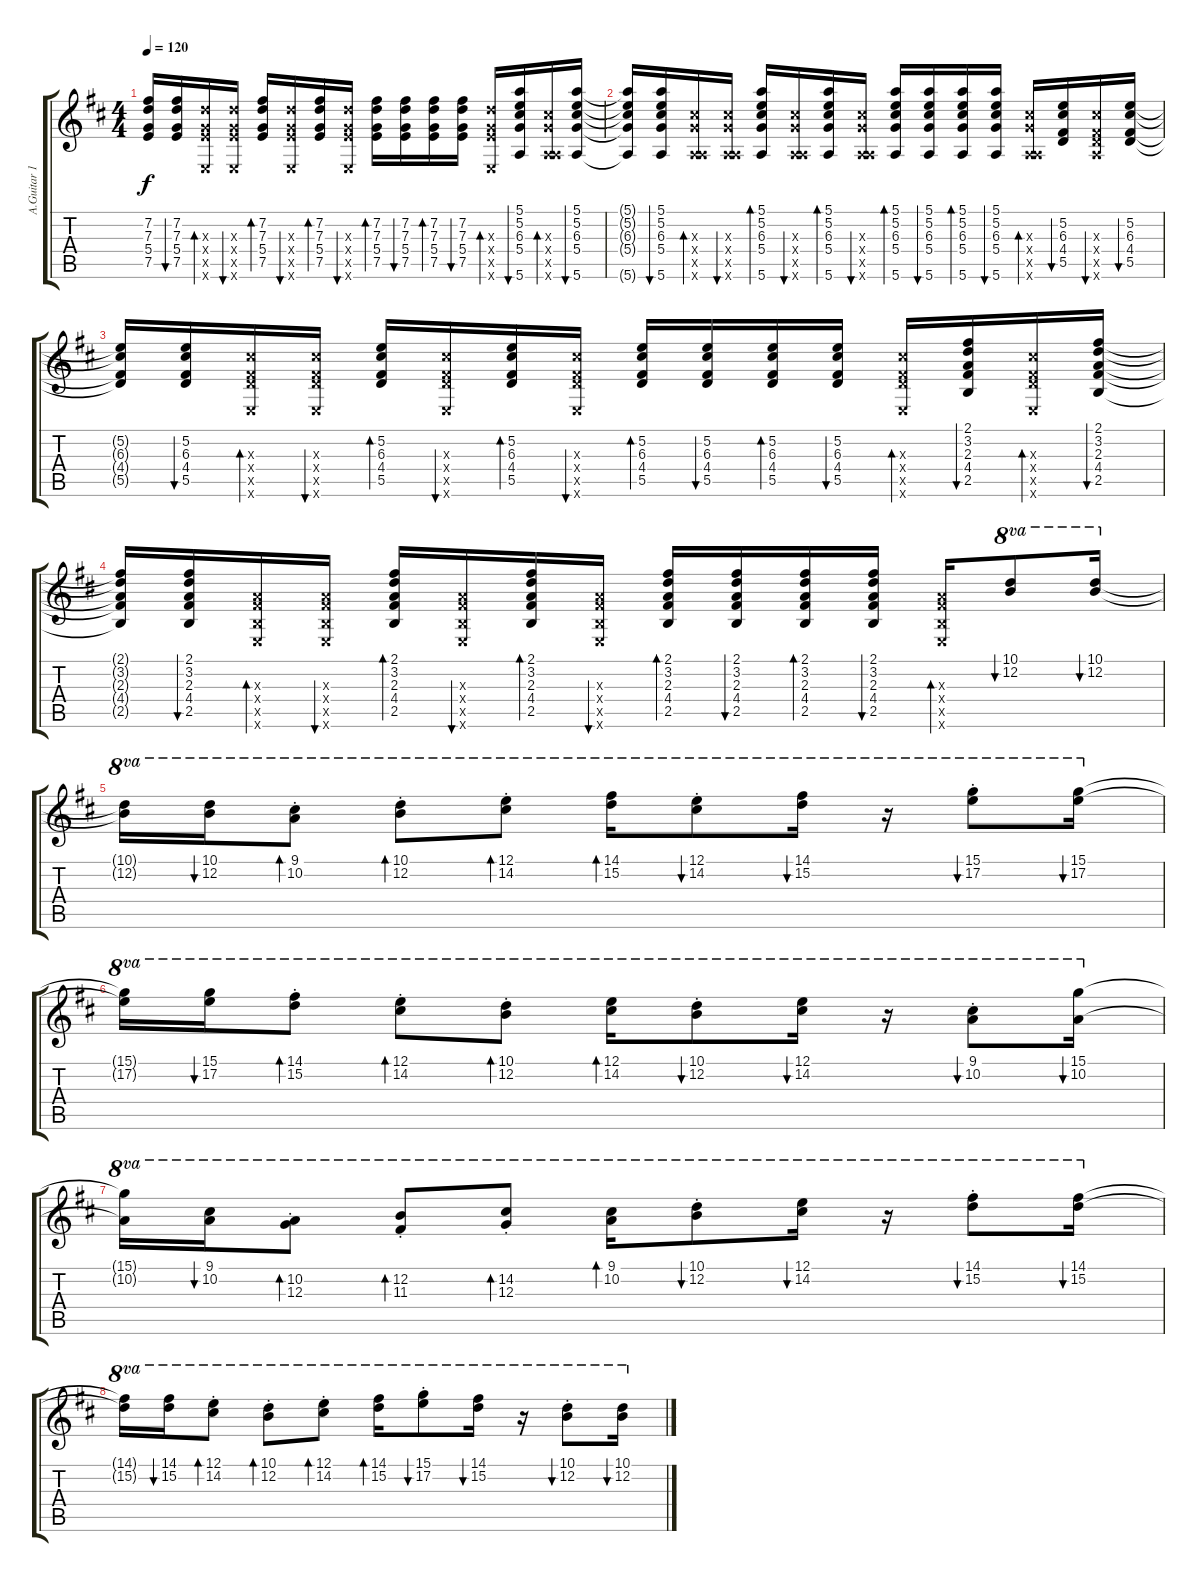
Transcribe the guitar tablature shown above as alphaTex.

\track ("A.Guitar 1" "A.Guitar 1") {instrument acousticguitarsteel}
\staff {score tabs}
\tuning (E4 B3 G3 D3 A2 E2) {hide}
\ts (4 4)
\tempo 120
\clef g2
\ks d
(7.2{t} 7.3{t} 5.4{t} 7.5{t}).16{dy f} (7.2 7.3 5.4 7.5).16{bu 30} (7.3{x} 5.4{x} 7.5{x} 0.6{x}).16{bd 30} (7.3{x} 5.4{x} 7.5{x} 0.6{x}).16{bu 30} (7.2 7.3 5.4 7.5).16{bd 30} (7.3{x} 5.4{x} 7.5{x} 0.6{x}).16{bu 30} (7.2 7.3 5.4 7.5).16{bd 30} (7.3{x} 5.4{x} 7.5{x} 0.6{x}).16{bu 30} (7.2 7.3 5.4 7.5).16{bd 30} (7.2 7.3 5.4 7.5).16{bu 30} (7.2 7.3 5.4 7.5).16{bd 30} (7.2 7.3 5.4 7.5).16{bu 30} (7.3{x} 5.4{x} 7.5{x} 0.6{x}).16{bd 30} (5.1 5.2 6.3 5.4 5.6).16{bu 30} (6.3{x} 5.4{x} 0.5{x} 5.6{x}).16{bd 30} (5.1 5.2 6.3 5.4 5.6).16{bu 30} |
(5.1{t} 5.2{t} 6.3{t} 5.4{t} 5.6{t}).16 (5.1 5.2 6.3 5.4 5.6).16{bu 30} (6.3{x} 5.4{x} 0.5{x} 5.6{x}).16{bd 30} (6.3{x} 5.4{x} 0.5{x} 5.6{x}).16{bu 30} (5.1 5.2 6.3 5.4 5.6).16{bd 30} (6.3{x} 5.4{x} 0.5{x} 5.6{x}).16{bu 30} (5.1 5.2 6.3 5.4 5.6).16{bd 30} (6.3{x} 5.4{x} 0.5{x} 5.6{x}).16{bu 30} (5.1 5.2 6.3 5.4 5.6).16{bd 30} (5.1 5.2 6.3 5.4 5.6).16{bu 30} (5.1 5.2 6.3 5.4 5.6).16{bd 30} (5.1 5.2 6.3 5.4 5.6).16{bu 30} (6.3{x} 5.4{x} 0.5{x} 5.6{x}).16{bd 30} (5.2 6.3 4.4 5.5).16{bu 30} (6.3{x} 4.4{x} 5.5{x} 5.6{x}).16{bu 30} (5.2 6.3 4.4 5.5).16{bu 30} |
(5.2{t} 6.3{t} 4.4{t} 5.5{t}).16 (5.2 6.3 4.4 5.5).16{bu 30} (6.3{x} 4.4{x} 5.5{x} 0.6{x}).16{bd 30} (6.3{x} 4.4{x} 5.5{x} 0.6{x}).16{bu 30} (5.2 6.3 4.4 5.5).16{bd 30} (6.3{x} 4.4{x} 5.5{x} 0.6{x}).16{bu 30} (5.2 6.3 4.4 5.5).16{bd 30} (6.3{x} 4.4{x} 5.5{x} 0.6{x}).16{bu 30} (5.2 6.3 4.4 5.5).16{bd 30} (5.2 6.3 4.4 5.5).16{bu 30} (5.2 6.3 4.4 5.5).16{bd 30} (5.2 6.3 4.4 5.5).16{bu 30} (6.3{x} 4.4{x} 5.5{x} 0.6{x}).16{bd 30} (2.1 3.2 2.3 4.4 2.5).16{bu 30} (6.3{x} 4.4{x} 5.5{x} 0.6{x}).16{bd 30} (2.1 3.2 2.3 4.4 2.5).16{bu 30} |
(2.1{t} 3.2{t} 2.3{t} 4.4{t} 2.5{t}).16 (2.1 3.2 2.3 4.4 2.5).16{bu 30} (2.3{x} 4.4{x} 2.5{x} 0.6{x}).16{bd 30} (2.3{x} 4.4{x} 2.5{x} 0.6{x}).16{bu 30} (2.1 3.2 2.3 4.4 2.5).16{bd 30} (2.3{x} 4.4{x} 2.5{x} 0.6{x}).16{bu 30} (2.1 3.2 2.3 4.4 2.5).16{bd 30} (2.3{x} 4.4{x} 2.5{x} 0.6{x}).16{bu 30} (2.1 3.2 2.3 4.4 2.5).16{bd 30} (2.1 3.2 2.3 4.4 2.5).16{bu 30} (2.1 3.2 2.3 4.4 2.5).16{bd 30} (2.1 3.2 2.3 4.4 2.5).16{bu 30} (2.3{x} 4.4{x} 2.5{x} 0.6{x}).16{bd 30} (10.1 12.2).8{bu 30 ot 8va} (10.1 12.2).16{bu 30 ot 8va} |
(10.1{t} 12.2{t}).16{ot 8va} (10.1 12.2).16{bu 30 ot 8va} (9.1{st} 10.2{st}).8{bd 30 ot 8va} (10.1{st} 12.2{st}).8{bd 30 ot 8va} (12.1{st} 14.2{st}).8{bd 30 ot 8va} (14.1 15.2).16{bd 30 ot 8va} (12.1{st} 14.2{st}).8{bu 30 ot 8va} (14.1 15.2).16{bu 30 ot 8va} r.16{ot 8va} (15.1{st} 17.2{st}).8{bu 30 ot 8va} (15.1 17.2).16{bu 30 ot 8va} |
(15.1{t} 17.2{t}).16{ot 8va} (15.1 17.2).16{bu 30 ot 8va} (14.1{st} 15.2{st}).8{bd 30 ot 8va} (12.1{st} 14.2{st}).8{bd 30 ot 8va} (10.1{st} 12.2{st}).8{bd 30 ot 8va} (12.1 14.2).16{bd 30 ot 8va} (10.1{st} 12.2{st}).8{bu 30 ot 8va} (12.1 14.2).16{bu 30 ot 8va} r.16{ot 8va} (9.1{st} 10.2{st}).8{bu 30 ot 8va} (15.1 10.2).16{bu 30 ot 8va} |
(15.1{t} 10.2{t}).16{ot 8va} (9.1 10.2).16{bu 30 ot 8va} (10.2{st} 12.3{st}).8{bd 30 ot 8va} (12.2{st} 11.3{st}).8{bd 30 ot 8va} (14.2{st} 12.3{st}).8{bd 30 ot 8va} (9.1 10.2).16{bd 30 ot 8va} (10.1{st} 12.2{st}).8{bu 30 ot 8va} (12.1 14.2).16{bu 30 ot 8va} r.16{ot 8va} (14.1{st} 15.2{st}).8{bu 30 ot 8va} (14.1 15.2).16{bu 30 ot 8va} |
(14.1{t} 15.2{t}).16{ot 8va} (14.1 15.2).16{bu 30 ot 8va} (12.1{st} 14.2{st}).8{bd 30 ot 8va} (10.1{st} 12.2{st}).8{bd 30 ot 8va} (12.1{st} 14.2{st}).8{bd 30 ot 8va} (14.1 15.2).16{bd 30 ot 8va} (15.1{st} 17.2{st}).8{bu 30 ot 8va} (14.1 15.2).16{bu 30 ot 8va} r.16{ot 8va} (10.1{st} 12.2{st}).8{bu 30 ot 8va} (10.1 12.2).16{bu 30 ot 8va}
